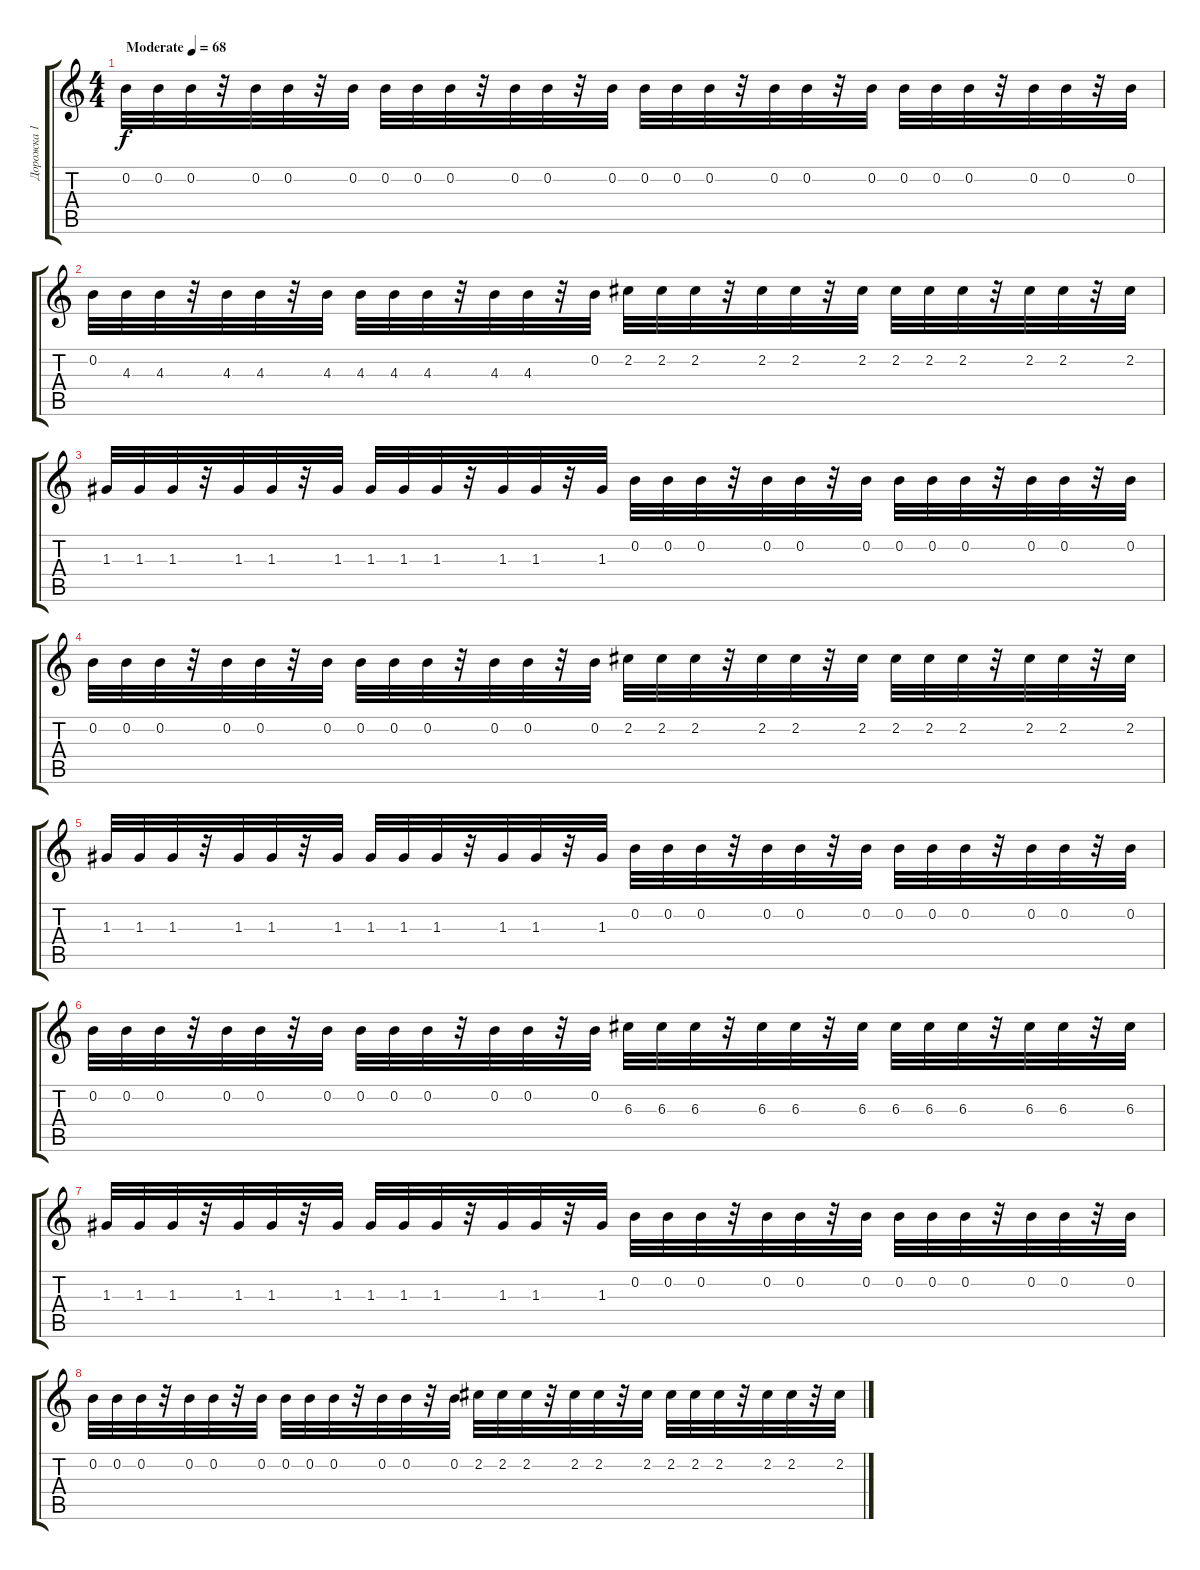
\track ("Дорожка 1" "Дорожка 1") {instrument electricguitarmuted}
\staff {score tabs}
\tuning (E4 B3 G3 D3 A2 E2) {hide}
\ts (4 4)
\tempo (68 "Moderate")
\clef g2
\ks c
0.2.32{dy f volume 10 instrument electricguitarmuted} 0.2.32 0.2.32 r.32 0.2.32 0.2.32 r.32 0.2.32 0.2.32 0.2.32 0.2.32 r.32 0.2.32 0.2.32 r.32 0.2.32 0.2.32 0.2.32 0.2.32 r.32 0.2.32 0.2.32 r.32 0.2.32 0.2.32 0.2.32 0.2.32 r.32 0.2.32 0.2.32 r.32 0.2.32 |
0.2.32 4.3.32 4.3.32 r.32 4.3.32 4.3.32 r.32 4.3.32 4.3.32 4.3.32 4.3.32 r.32 4.3.32 4.3.32 r.32 0.2.32 2.2.32 2.2.32 2.2.32 r.32 2.2.32 2.2.32 r.32 2.2.32 2.2.32 2.2.32 2.2.32 r.32 2.2.32 2.2.32 r.32 2.2.32 |
1.3.32 1.3.32 1.3.32 r.32 1.3.32 1.3.32 r.32 1.3.32 1.3.32 1.3.32 1.3.32 r.32 1.3.32 1.3.32 r.32 1.3.32 0.2.32 0.2.32 0.2.32 r.32 0.2.32 0.2.32 r.32 0.2.32 0.2.32 0.2.32 0.2.32 r.32 0.2.32 0.2.32 r.32 0.2.32 |
0.2.32 0.2.32 0.2.32 r.32 0.2.32 0.2.32 r.32 0.2.32 0.2.32 0.2.32 0.2.32 r.32 0.2.32 0.2.32 r.32 0.2.32 2.2.32 2.2.32 2.2.32 r.32 2.2.32 2.2.32 r.32 2.2.32 2.2.32 2.2.32 2.2.32 r.32 2.2.32 2.2.32 r.32 2.2.32 |
1.3.32 1.3.32 1.3.32 r.32 1.3.32 1.3.32 r.32 1.3.32 1.3.32 1.3.32 1.3.32 r.32 1.3.32 1.3.32 r.32 1.3.32 0.2.32 0.2.32 0.2.32 r.32 0.2.32 0.2.32 r.32 0.2.32 0.2.32 0.2.32 0.2.32 r.32 0.2.32 0.2.32 r.32 0.2.32 |
0.2.32 0.2.32 0.2.32 r.32 0.2.32 0.2.32 r.32 0.2.32 0.2.32 0.2.32 0.2.32 r.32 0.2.32 0.2.32 r.32 0.2.32 6.3.32 6.3.32 6.3.32 r.32 6.3.32 6.3.32 r.32 6.3.32 6.3.32 6.3.32 6.3.32 r.32 6.3.32 6.3.32 r.32 6.3.32 |
1.3.32 1.3.32 1.3.32 r.32 1.3.32 1.3.32 r.32 1.3.32 1.3.32 1.3.32 1.3.32 r.32 1.3.32 1.3.32 r.32 1.3.32 0.2.32 0.2.32 0.2.32 r.32 0.2.32 0.2.32 r.32 0.2.32 0.2.32 0.2.32 0.2.32 r.32 0.2.32 0.2.32 r.32 0.2.32 |
0.2.32 0.2.32 0.2.32 r.32 0.2.32 0.2.32 r.32 0.2.32 0.2.32 0.2.32 0.2.32 r.32 0.2.32 0.2.32 r.32 0.2.32 2.2.32 2.2.32 2.2.32 r.32 2.2.32 2.2.32 r.32 2.2.32 2.2.32 2.2.32 2.2.32 r.32 2.2.32 2.2.32 r.32 2.2.32
